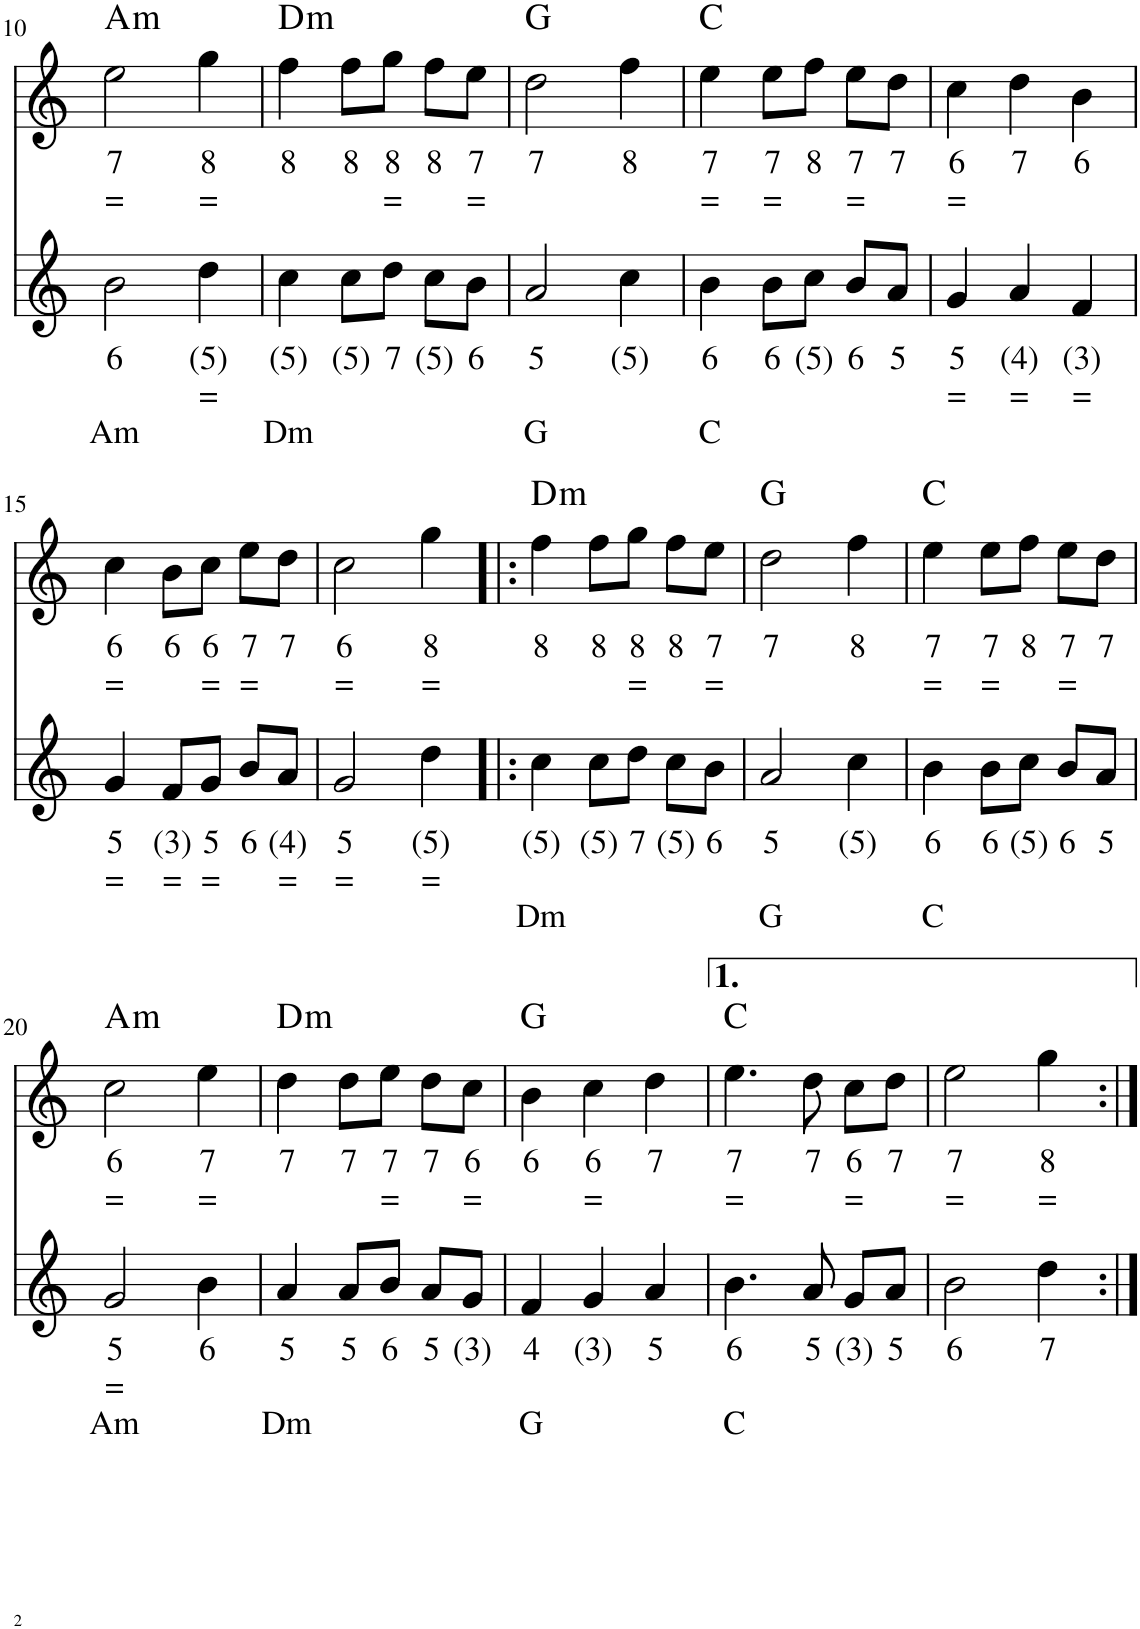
**kern	**text	**text	**text	**kern	**text	**text	**harte
*part2	*part2	*part2	*part2	*part1	*part1	*part1	*part1
*staff2	*staff2	*staff2	*staff2	*staff1	*staff1	*staff1	*
*I"Viool	*	*	*	*I"Piano	*	*	*
!!LO:PB:g=z
*clefG2	*	*	*	*clefG2	*	*	*
*k[]	*	*	*	*k[]	*	*	*
*M3/4	*	*	*	*M3/4	*	*	*
=10	=10	=10	=10	=10	=10	=10	=10
!	!LO:LY:b	!	!LO:LY:b	!	!LO:LY:b	!LO:LY:b	!LO:H:kt=m
2b\	6	.	Am	2ee\	7	=	A:min
!	!LO:LY:b	!LO:LY:b	!	!	!LO:LY:b	!LO:LY:b	!
4dd\	(5)	=	.	4gg\	8	=	.
=11	=11	=11	=11	=11	=11	=11	=11
!	!LO:LY:b	!	!LO:LY:b	!	!LO:LY:b	!	!LO:H:kt=m
4cc\	(5)	.	Dm	4ff\	8	.	D:min
!	!LO:LY:b	!	!	!	!LO:LY:b	!	!
8cc\L	(5)	.	.	8ff\L	8	.	.
!	!LO:LY:b	!	!	!	!LO:LY:b	!LO:LY:b	!
8dd\J	7	.	.	8gg\J	8	=	.
!	!LO:LY:b	!	!	!	!LO:LY:b	!	!
8cc\L	(5)	.	.	8ff\L	8	.	.
!	!LO:LY:b	!	!	!	!LO:LY:b	!LO:LY:b	!
8b\J	6	.	.	8ee\J	7	=	.
=12	=12	=12	=12	=12	=12	=12	=12
!	!LO:LY:b	!	!LO:LY:b	!	!LO:LY:b	!	!
2a/	5	.	G	2dd\	7	.	G:maj
!	!LO:LY:b	!	!	!	!LO:LY:b	!	!
4cc\	(5)	.	.	4ff\	8	.	.
=13	=13	=13	=13	=13	=13	=13	=13
!	!LO:LY:b	!	!LO:LY:b	!	!LO:LY:b	!LO:LY:b	!
4b\	6	.	C	4ee\	7	=	C:maj
!	!LO:LY:b	!	!	!	!LO:LY:b	!LO:LY:b	!
8b\L	6	.	.	8ee\L	7	=	.
!	!LO:LY:b	!	!	!	!LO:LY:b	!	!
8cc\J	(5)	.	.	8ff\J	8	.	.
!	!LO:LY:b	!	!	!	!LO:LY:b	!LO:LY:b	!
8b/L	6	.	.	8ee\L	7	=	.
!	!LO:LY:b	!	!	!	!LO:LY:b	!	!
8a/J	5	.	.	8dd\J	7	.	.
=14	=14	=14	=14	=14	=14	=14	=14
!	!LO:LY:b	!LO:LY:b	!	!	!LO:LY:b	!LO:LY:b	!
4g/	5	=	.	4cc\	6	=	.
!	!LO:LY:b	!LO:LY:b	!	!	!LO:LY:b	!	!
4a/	(4)	=	.	4dd\	7	.	.
!	!LO:LY:b	!LO:LY:b	!	!	!LO:LY:b	!	!
4f/	(3)	=	.	4b\	6	.	.
!!LO:LB:g=z
=15	=15	=15	=15	=15	=15	=15	=15
!	!LO:LY:b	!LO:LY:b	!	!	!LO:LY:b	!LO:LY:b	!
4g/	5	=	.	4cc\	6	=	.
!	!LO:LY:b	!LO:LY:b	!	!	!LO:LY:b	!	!
8f/L	(3)	=	.	8b\L	6	.	.
!	!LO:LY:b	!LO:LY:b	!	!	!LO:LY:b	!LO:LY:b	!
8g/J	5	=	.	8cc\J	6	=	.
!	!LO:LY:b	!	!	!	!LO:LY:b	!LO:LY:b	!
8b/L	6	.	.	8ee\L	7	=	.
!	!LO:LY:b	!LO:LY:b	!	!	!LO:LY:b	!	!
8a/J	(4)	=	.	8dd\J	7	.	.
=16	=16	=16	=16	=16	=16	=16	=16
!	!LO:LY:b	!LO:LY:b	!	!	!LO:LY:b	!LO:LY:b	!
2g/	5	=	.	2cc\	6	=	.
!	!LO:LY:b	!LO:LY:b	!	!	!LO:LY:b	!LO:LY:b	!
4dd\	(5)	=	.	4gg\	8	=	.
=17!|:	=17!|:	=17!|:	=17!|:	=17!|:	=17!|:	=17!|:	=17!|:
!	!LO:LY:b	!	!LO:LY:b	!	!LO:LY:b	!	!LO:H:kt=m
4cc\	(5)	.	Dm	4ff\	8	.	D:min
!	!LO:LY:b	!	!	!	!LO:LY:b	!	!
8cc\L	(5)	.	.	8ff\L	8	.	.
!	!LO:LY:b	!	!	!	!LO:LY:b	!LO:LY:b	!
8dd\J	7	.	.	8gg\J	8	=	.
!	!LO:LY:b	!	!	!	!LO:LY:b	!	!
8cc\L	(5)	.	.	8ff\L	8	.	.
!	!LO:LY:b	!	!	!	!LO:LY:b	!LO:LY:b	!
8b\J	6	.	.	8ee\J	7	=	.
=18	=18	=18	=18	=18	=18	=18	=18
!	!LO:LY:b	!	!LO:LY:b	!	!LO:LY:b	!	!
2a/	5	.	G	2dd\	7	.	G:maj
!	!LO:LY:b	!	!	!	!LO:LY:b	!	!
4cc\	(5)	.	.	4ff\	8	.	.
=19	=19	=19	=19	=19	=19	=19	=19
!	!LO:LY:b	!	!LO:LY:b	!	!LO:LY:b	!LO:LY:b	!
4b\	6	.	C	4ee\	7	=	C:maj
!	!LO:LY:b	!	!	!	!LO:LY:b	!LO:LY:b	!
8b\L	6	.	.	8ee\L	7	=	.
!	!LO:LY:b	!	!	!	!LO:LY:b	!	!
8cc\J	(5)	.	.	8ff\J	8	.	.
!	!LO:LY:b	!	!	!	!LO:LY:b	!LO:LY:b	!
8b/L	6	.	.	8ee\L	7	=	.
!	!LO:LY:b	!	!	!	!LO:LY:b	!	!
8a/J	5	.	.	8dd\J	7	.	.
!!LO:LB:g=z
=20	=20	=20	=20	=20	=20	=20	=20
!	!LO:LY:b	!LO:LY:b	!LO:LY:b	!	!LO:LY:b	!LO:LY:b	!LO:H:kt=m
2g/	5	=	Am	2cc\	6	=	A:min
!	!LO:LY:b	!	!	!	!LO:LY:b	!LO:LY:b	!
4b\	6	.	.	4ee\	7	=	.
=21	=21	=21	=21	=21	=21	=21	=21
!	!LO:LY:b	!	!LO:LY:b	!	!LO:LY:b	!	!LO:H:kt=m
4a/	5	.	Dm	4dd\	7	.	D:min
!	!LO:LY:b	!	!	!	!LO:LY:b	!	!
8a/L	5	.	.	8dd\L	7	.	.
!	!LO:LY:b	!	!	!	!LO:LY:b	!LO:LY:b	!
8b/J	6	.	.	8ee\J	7	=	.
!	!LO:LY:b	!	!	!	!LO:LY:b	!	!
8a/L	5	.	.	8dd\L	7	.	.
!	!LO:LY:b	!	!	!	!LO:LY:b	!LO:LY:b	!
8g/J	(3)	.	.	8cc\J	6	=	.
=22	=22	=22	=22	=22	=22	=22	=22
!	!LO:LY:b	!	!LO:LY:b	!	!LO:LY:b	!	!
4f/	4	.	G	4b\	6	.	G:maj
!	!LO:LY:b	!	!	!	!LO:LY:b	!LO:LY:b	!
4g/	(3)	.	.	4cc\	6	=	.
!	!LO:LY:b	!	!	!	!LO:LY:b	!	!
4a/	5	.	.	4dd\	7	.	.
=23	=23	=23	=23	=23	=23	=23	=23
!	!LO:LY:b	!	!LO:LY:b	!	!LO:LY:b	!LO:LY:b	!
4.b\	6	.	C	4.ee\	7	=	C:maj
!	!LO:LY:b	!	!	!	!LO:LY:b	!	!
8a/	5	.	.	8dd\	7	.	.
!	!LO:LY:b	!	!	!	!LO:LY:b	!LO:LY:b	!
8g/L	(3)	.	.	8cc\L	6	=	.
!	!LO:LY:b	!	!	!	!LO:LY:b	!	!
8a/J	5	.	.	8dd\J	7	.	.
=24	=24	=24	=24	=24	=24	=24	=24
!	!LO:LY:b	!	!	!	!LO:LY:b	!LO:LY:b	!
2b\	6	.	.	2ee\	7	=	.
!	!LO:LY:b	!	!	!	!LO:LY:b	!LO:LY:b	!
4dd\	7	.	.	4gg\	8	=	.
=:|!	=:|!	=:|!	=:|!	=:|!	=:|!	=:|!	=:|!
*-	*-	*-	*-	*-	*-	*-	*-
